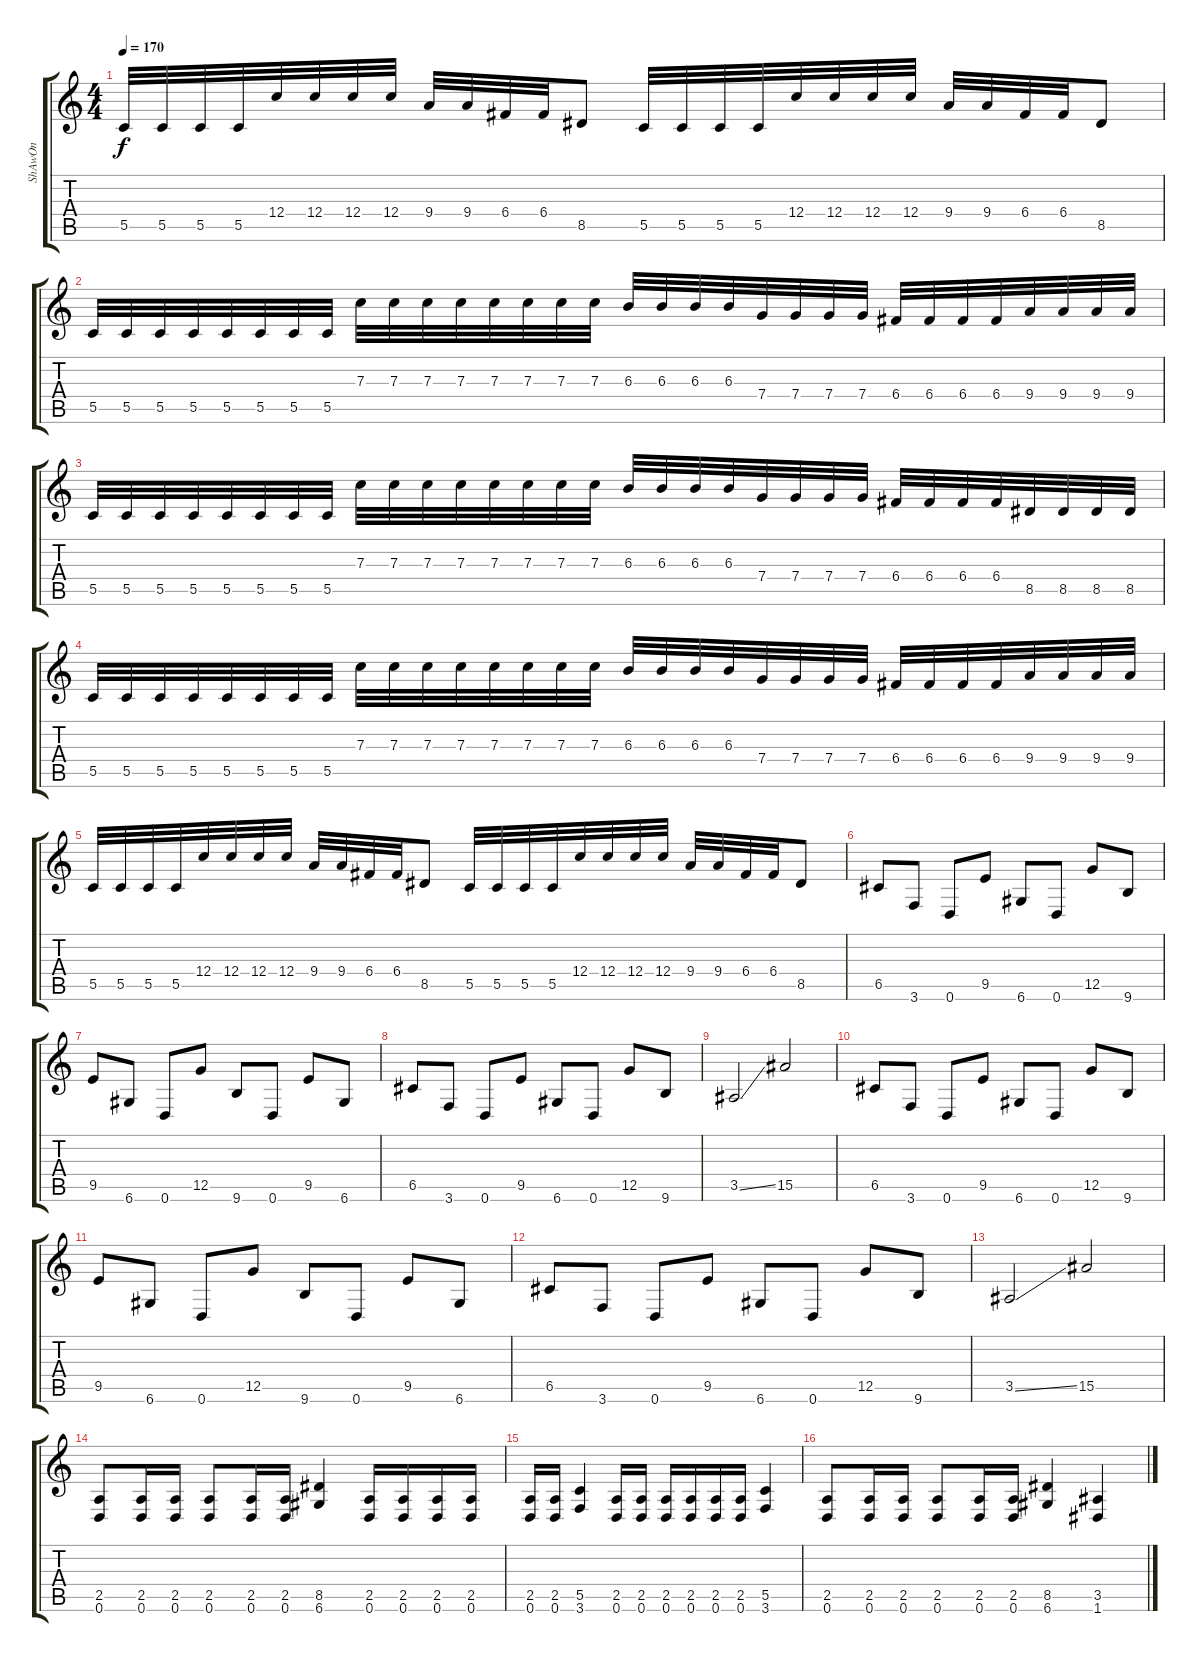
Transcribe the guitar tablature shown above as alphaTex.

\track ("ShAwOn" "ShAwOn") {instrument overdrivenguitar}
\staff {score tabs}
\tuning (D4 A3 F3 C3 G2 D2) {hide}
\ts (4 4)
\tempo 170
\clef g2
\ks c
5.5.32{dy f} 5.5.32 5.5.32 5.5.32 12.4.32 12.4.32 12.4.32 12.4.32 9.4.32 9.4.32 6.4.32 6.4.32 8.5.8 5.5.32 5.5.32 5.5.32 5.5.32 12.4.32 12.4.32 12.4.32 12.4.32 9.4.32 9.4.32 6.4.32 6.4.32 8.5.8 |
5.5.32 5.5.32 5.5.32 5.5.32 5.5.32 5.5.32 5.5.32 5.5.32 7.3.32 7.3.32 7.3.32 7.3.32 7.3.32 7.3.32 7.3.32 7.3.32 6.3.32 6.3.32 6.3.32 6.3.32 7.4.32 7.4.32 7.4.32 7.4.32 6.4.32 6.4.32 6.4.32 6.4.32 9.4.32 9.4.32 9.4.32 9.4.32 |
5.5.32 5.5.32 5.5.32 5.5.32 5.5.32 5.5.32 5.5.32 5.5.32 7.3.32 7.3.32 7.3.32 7.3.32 7.3.32 7.3.32 7.3.32 7.3.32 6.3.32 6.3.32 6.3.32 6.3.32 7.4.32 7.4.32 7.4.32 7.4.32 6.4.32 6.4.32 6.4.32 6.4.32 8.5.32 8.5.32 8.5.32 8.5.32 |
5.5.32 5.5.32 5.5.32 5.5.32 5.5.32 5.5.32 5.5.32 5.5.32 7.3.32 7.3.32 7.3.32 7.3.32 7.3.32 7.3.32 7.3.32 7.3.32 6.3.32 6.3.32 6.3.32 6.3.32 7.4.32 7.4.32 7.4.32 7.4.32 6.4.32 6.4.32 6.4.32 6.4.32 9.4.32 9.4.32 9.4.32 9.4.32 |
5.5.32 5.5.32 5.5.32 5.5.32 12.4.32 12.4.32 12.4.32 12.4.32 9.4.32 9.4.32 6.4.32 6.4.32 8.5.8 5.5.32 5.5.32 5.5.32 5.5.32 12.4.32 12.4.32 12.4.32 12.4.32 9.4.32 9.4.32 6.4.32 6.4.32 8.5.8 |
6.5.8 3.6.8 0.6.8 9.5.8 6.6.8 0.6.8 12.5.8 9.6.8 |
9.5.8 6.6.8 0.6.8 12.5.8 9.6.8 0.6.8 9.5.8 6.6.8 |
6.5.8 3.6.8 0.6.8 9.5.8 6.6.8 0.6.8 12.5.8 9.6.8 |
3.5{ss}.2 15.5.2 |
6.5.8 3.6.8 0.6.8 9.5.8 6.6.8 0.6.8 12.5.8 9.6.8 |
9.5.8 6.6.8 0.6.8 12.5.8 9.6.8 0.6.8 9.5.8 6.6.8 |
6.5.8 3.6.8 0.6.8 9.5.8 6.6.8 0.6.8 12.5.8 9.6.8 |
3.5{ss}.2 15.5.2 |
(2.5 0.6).8 (2.5 0.6).16 (2.5 0.6).16 (2.5 0.6).8 (2.5 0.6).16 (2.5 0.6).16 (8.5 6.6).4 (2.5 0.6).16 (2.5 0.6).16 (2.5 0.6).16 (2.5 0.6).16 |
(2.5 0.6).16 (2.5 0.6).16 (5.5 3.6).4 (2.5 0.6).16 (2.5 0.6).16 (2.5 0.6).16 (2.5 0.6).16 (2.5 0.6).16 (2.5 0.6).16 (5.5 3.6).4 |
(2.5 0.6).8 (2.5 0.6).16 (2.5 0.6).16 (2.5 0.6).8 (2.5 0.6).16 (2.5 0.6).16 (8.5 6.6).4 (3.5 1.6).4
